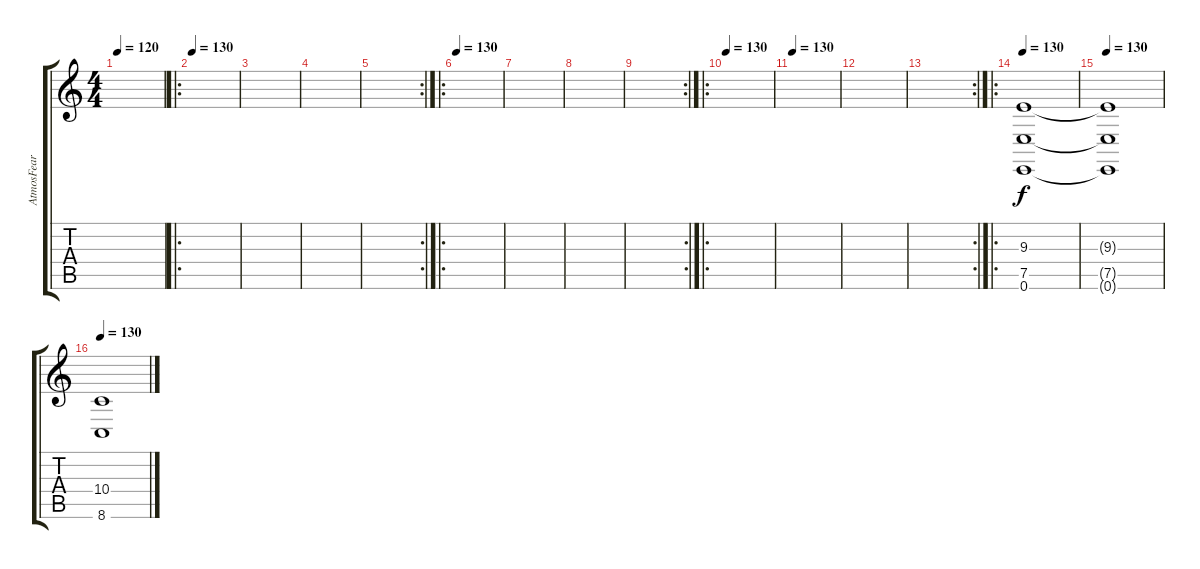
\track ("AtmosFear" "AtmosFear") {instrument stringensemble1}
\staff {score tabs}
\tuning (E4 B3 G3 D3 A2 E2) {hide}
\ts (4 4)
\tempo 120
\clef g2
\ks c
|
\ro
\tempo 130
|
|
|
\rc 2
|
\ro
\tempo 130
|
|
|
\rc 2
|
\ro
\tempo 130
|
\tempo 130
|
|
\rc 2
|
\ro
\tempo 130
(9.3 7.5 0.6).1 |
\tempo 130
(9.3{t} 7.5{t} 0.6{t}).1 |
\tempo 130
(10.4 8.6).1
